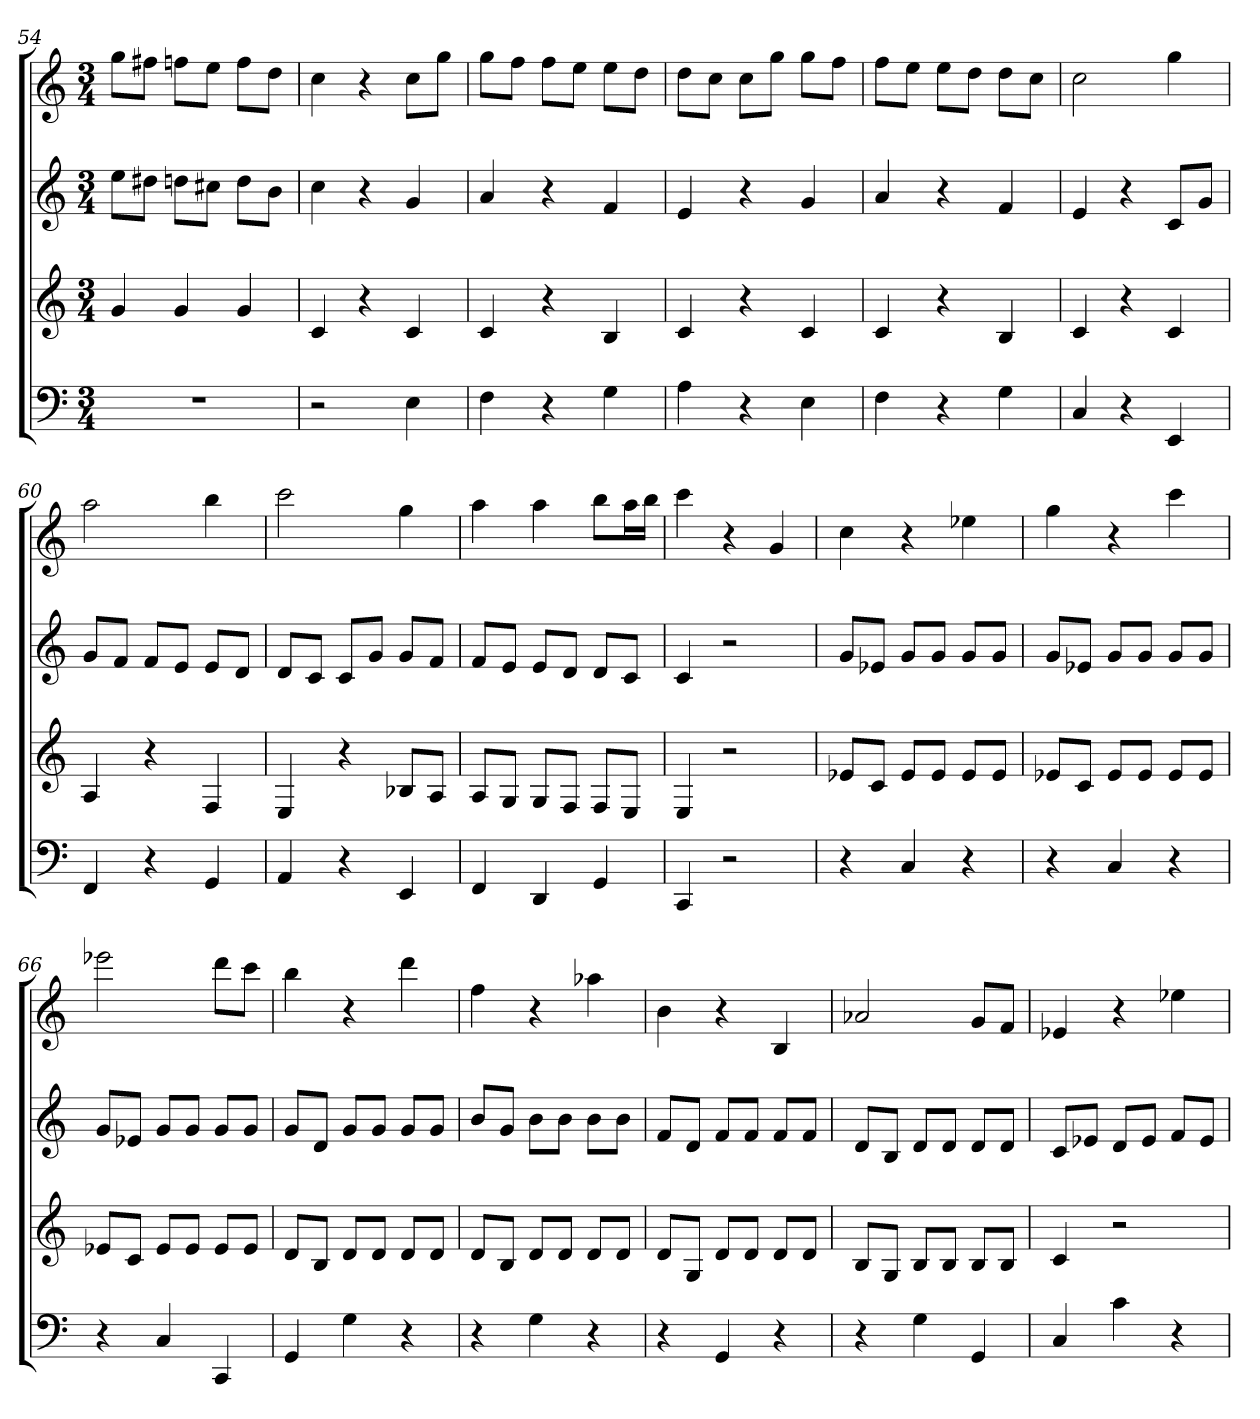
**kern	**kern	**kern	**kern
*part4	*part3	*part2	*part1
*staff4	*staff3	*staff2	*staff1
*k[]	*k[]	*k[]	*k[]
*C:	*C:	*C:	*C:
*M3/4	*M3/4	*M3/4	*M3/4
=54	=54	=54	=54
2.r	4g	8eeL	8ggL
.	.	8dd#XJ	8ff#XJ
.	4g	8ddnL	8ffnL
.	.	8cc#XJ	8eeJ
.	4g	8ddL	8ffL
.	.	8bJ	8ddJ
=55	=55	=55	=55
2r	4c	4cc	4cc
.	4r	4r	4r
4E	4c	4g	8ccL
.	.	.	8ggJ
=56	=56	=56	=56
4F	4c	4a	8ggL
.	.	.	8ffJ
4r	4r	4r	8ffL
.	.	.	8eeJ
4G	4B	4f	8eeL
.	.	.	8ddJ
=57	=57	=57	=57
4A	4c	4e	8ddL
.	.	.	8ccJ
4r	4r	4r	8ccL
.	.	.	8ggJ
4E	4c	4g	8ggL
.	.	.	8ffJ
=58	=58	=58	=58
4F	4c	4a	8ffL
.	.	.	8eeJ
4r	4r	4r	8eeL
.	.	.	8ddJ
4G	4B	4f	8ddL
.	.	.	8ccJ
=59	=59	=59	=59
4C	4c	4e	2cc
4r	4r	4r	.
4EE	4c	8cL	4gg
.	.	8gJ	.
=60	=60	=60	=60
4FF	4A	8gL	2aa
.	.	8fJ	.
4r	4r	8fL	.
.	.	8eJ	.
4GG	4F	8eL	4bb
.	.	8dJ	.
=61	=61	=61	=61
4AA	4E	8dL	2ccc
.	.	8cJ	.
4r	4r	8cL	.
.	.	8gJ	.
4EE	8B-XL	8gL	4gg
.	8AJ	8fJ	.
=62	=62	=62	=62
4FF	8AL	8fL	4aa
.	8GJ	8eJ	.
4DD	8GL	8eL	4aa
.	8FJ	8dJ	.
4GG	8FL	8dL	8bbL
.	8EJ	8cJ	16aaL
.	.	.	16bbJJ
=63	=63	=63	=63
4CC	4E	4c	4ccc
2r	2r	2r	4r
.	.	.	4g
=64	=64	=64	=64
4r	8e-XL	8gL	4cc
.	8cJ	8e-XJ	.
4C	8e-L	8gL	4r
.	8e-J	8gJ	.
4r	8e-L	8gL	4ee-X
.	8e-J	8gJ	.
=65	=65	=65	=65
4r	8e-XL	8gL	4gg
.	8cJ	8e-XJ	.
4C	8e-L	8gL	4r
.	8e-J	8gJ	.
4r	8e-L	8gL	4ccc
.	8e-J	8gJ	.
=66	=66	=66	=66
4r	8e-XL	8gL	2eee-X
.	8cJ	8e-XJ	.
4C	8e-L	8gL	.
.	8e-J	8gJ	.
4CC	8e-L	8gL	8dddL
.	8e-J	8gJ	8cccJ
=67	=67	=67	=67
4GG	8dL	8gL	4bb
.	8BJ	8dJ	.
4G	8dL	8gL	4r
.	8dJ	8gJ	.
4r	8dL	8gL	4ddd
.	8dJ	8gJ	.
=68	=68	=68	=68
4r	8dL	8bL	4ff
.	8BJ	8gJ	.
4G	8dL	8bL	4r
.	8dJ	8bJ	.
4r	8dL	8bL	4aa-X
.	8dJ	8bJ	.
=69	=69	=69	=69
4r	8dL	8fL	4b
.	8GJ	8dJ	.
4GG	8dL	8fL	4r
.	8dJ	8fJ	.
4r	8dL	8fL	4B
.	8dJ	8fJ	.
=70	=70	=70	=70
4r	8BL	8dL	2a-X
.	8GJ	8BJ	.
4G	8BL	8dL	.
.	8BJ	8dJ	.
4GG	8BL	8dL	8gL
.	8BJ	8dJ	8fJ
=71	=71	=71	=71
4C	4c	8cL	4e-X
.	.	8e-XJ	.
4c	2r	8dL	4r
.	.	8e-J	.
4r	.	8fL	4ee-X
.	.	8e-J	.
=	=	=	=
*-	*-	*-	*-
